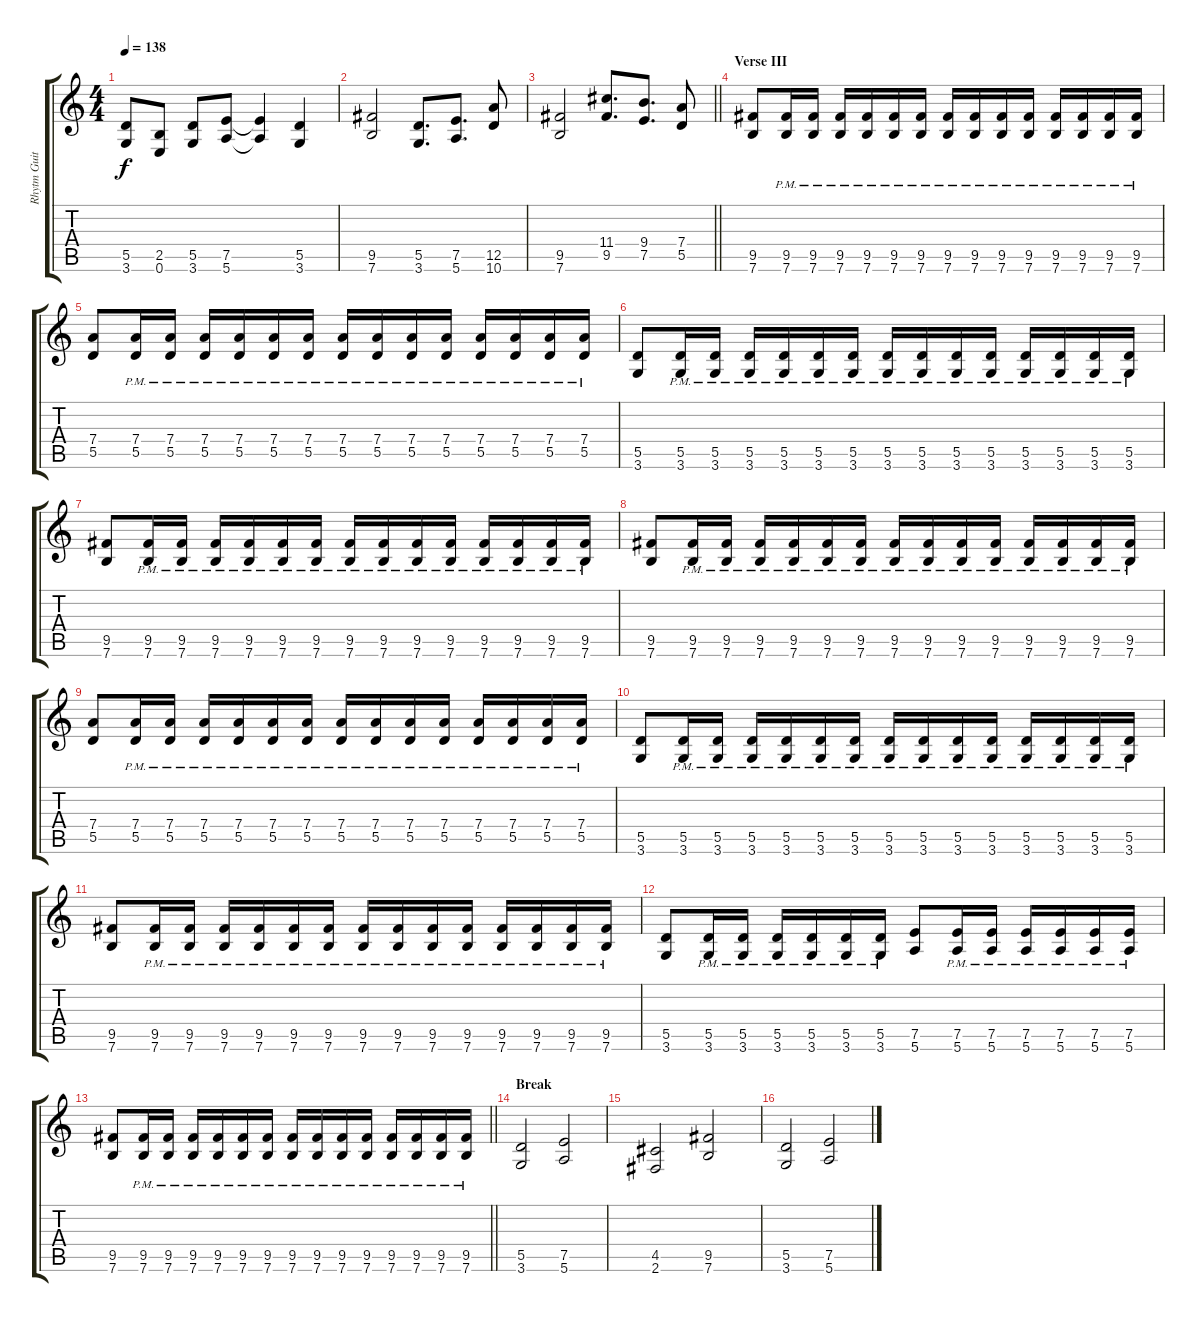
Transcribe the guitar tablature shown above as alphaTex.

\track ("Rhytm Guitar" "Rhytm Guit") {instrument distortionguitar}
\staff {score tabs}
\tuning (E4 B3 G3 D3 A2 E2) {hide}
\ts (4 4)
\tempo 138
\clef g2
\ks c
(5.5 3.6).8{dy f} (2.5 0.6).8 (5.5 3.6).8 (7.5 5.6).8 (7.5{t} 5.6{t}).4 (5.5 3.6).4 |
(9.5 7.6).2 (5.5 3.6).8{d} (7.5 5.6).8{d} (12.5 10.6).8 |
\barLineRight lightlight
(9.5 7.6).2 (11.4 9.5).8{d} (9.4 7.5).8{d} (7.4 5.5).8 |
\section ("" "Verse III")
(9.5 7.6).8 (9.5{pm} 7.6{pm}).16 (9.5{pm} 7.6{pm}).16 (9.5{pm} 7.6{pm}).16 (9.5{pm} 7.6{pm}).16 (9.5{pm} 7.6{pm}).16 (9.5{pm} 7.6{pm}).16 (9.5{pm} 7.6{pm}).16 (9.5{pm} 7.6{pm}).16 (9.5{pm} 7.6{pm}).16 (9.5{pm} 7.6{pm}).16 (9.5{pm} 7.6{pm}).16 (9.5{pm} 7.6{pm}).16 (9.5{pm} 7.6{pm}).16 (9.5{pm} 7.6{pm}).16 |
(7.4 5.5).8 (7.4{pm} 5.5{pm}).16 (7.4{pm} 5.5{pm}).16 (7.4{pm} 5.5{pm}).16 (7.4{pm} 5.5{pm}).16 (7.4{pm} 5.5{pm}).16 (7.4{pm} 5.5{pm}).16 (7.4{pm} 5.5{pm}).16 (7.4{pm} 5.5{pm}).16 (7.4{pm} 5.5{pm}).16 (7.4{pm} 5.5{pm}).16 (7.4{pm} 5.5{pm}).16 (7.4{pm} 5.5{pm}).16 (7.4{pm} 5.5{pm}).16 (7.4{pm} 5.5{pm}).16 |
(5.5 3.6).8 (5.5{pm} 3.6{pm}).16 (5.5{pm} 3.6{pm}).16 (5.5{pm} 3.6{pm}).16 (5.5{pm} 3.6{pm}).16 (5.5{pm} 3.6{pm}).16 (5.5{pm} 3.6{pm}).16 (5.5{pm} 3.6{pm}).16 (5.5{pm} 3.6{pm}).16 (5.5{pm} 3.6{pm}).16 (5.5{pm} 3.6{pm}).16 (5.5{pm} 3.6{pm}).16 (5.5{pm} 3.6{pm}).16 (5.5{pm} 3.6{pm}).16 (5.5{pm} 3.6{pm}).16 |
(9.5 7.6).8 (9.5{pm} 7.6{pm}).16 (9.5{pm} 7.6{pm}).16 (9.5{pm} 7.6{pm}).16 (9.5{pm} 7.6{pm}).16 (9.5{pm} 7.6{pm}).16 (9.5{pm} 7.6{pm}).16 (9.5{pm} 7.6{pm}).16 (9.5{pm} 7.6{pm}).16 (9.5{pm} 7.6{pm}).16 (9.5{pm} 7.6{pm}).16 (9.5{pm} 7.6{pm}).16 (9.5{pm} 7.6{pm}).16 (9.5{pm} 7.6{pm}).16 (9.5{pm} 7.6{pm}).16 |
(9.5 7.6).8 (9.5{pm} 7.6{pm}).16 (9.5{pm} 7.6{pm}).16 (9.5{pm} 7.6{pm}).16 (9.5{pm} 7.6{pm}).16 (9.5{pm} 7.6{pm}).16 (9.5{pm} 7.6{pm}).16 (9.5{pm} 7.6{pm}).16 (9.5{pm} 7.6{pm}).16 (9.5{pm} 7.6{pm}).16 (9.5{pm} 7.6{pm}).16 (9.5{pm} 7.6{pm}).16 (9.5{pm} 7.6{pm}).16 (9.5{pm} 7.6{pm}).16 (9.5{pm} 7.6{pm}).16 |
(7.4 5.5).8 (7.4{pm} 5.5{pm}).16 (7.4{pm} 5.5{pm}).16 (7.4{pm} 5.5{pm}).16 (7.4{pm} 5.5{pm}).16 (7.4{pm} 5.5{pm}).16 (7.4{pm} 5.5{pm}).16 (7.4{pm} 5.5{pm}).16 (7.4{pm} 5.5{pm}).16 (7.4{pm} 5.5{pm}).16 (7.4{pm} 5.5{pm}).16 (7.4{pm} 5.5{pm}).16 (7.4{pm} 5.5{pm}).16 (7.4{pm} 5.5{pm}).16 (7.4{pm} 5.5{pm}).16 |
(5.5 3.6).8 (5.5{pm} 3.6{pm}).16 (5.5{pm} 3.6{pm}).16 (5.5{pm} 3.6{pm}).16 (5.5{pm} 3.6{pm}).16 (5.5{pm} 3.6{pm}).16 (5.5{pm} 3.6{pm}).16 (5.5{pm} 3.6{pm}).16 (5.5{pm} 3.6{pm}).16 (5.5{pm} 3.6{pm}).16 (5.5{pm} 3.6{pm}).16 (5.5{pm} 3.6{pm}).16 (5.5{pm} 3.6{pm}).16 (5.5{pm} 3.6{pm}).16 (5.5{pm} 3.6{pm}).16 |
(9.5 7.6).8 (9.5{pm} 7.6{pm}).16 (9.5{pm} 7.6{pm}).16 (9.5{pm} 7.6{pm}).16 (9.5{pm} 7.6{pm}).16 (9.5{pm} 7.6{pm}).16 (9.5{pm} 7.6{pm}).16 (9.5{pm} 7.6{pm}).16 (9.5{pm} 7.6{pm}).16 (9.5{pm} 7.6{pm}).16 (9.5{pm} 7.6{pm}).16 (9.5{pm} 7.6{pm}).16 (9.5{pm} 7.6{pm}).16 (9.5{pm} 7.6{pm}).16 (9.5{pm} 7.6{pm}).16 |
(5.5 3.6).8 (5.5{pm} 3.6{pm}).16 (5.5{pm} 3.6{pm}).16 (5.5{pm} 3.6{pm}).16 (5.5{pm} 3.6{pm}).16 (5.5{pm} 3.6{pm}).16 (5.5{pm} 3.6{pm}).16 (7.5 5.6).8 (7.5{pm} 5.6{pm}).16 (7.5{pm} 5.6{pm}).16 (7.5{pm} 5.6{pm}).16 (7.5{pm} 5.6{pm}).16 (7.5{pm} 5.6{pm}).16 (7.5{pm} 5.6{pm}).16 |
\barLineRight lightlight
(9.5 7.6).8 (9.5{pm} 7.6{pm}).16 (9.5{pm} 7.6{pm}).16 (9.5{pm} 7.6{pm}).16 (9.5{pm} 7.6{pm}).16 (9.5{pm} 7.6{pm}).16 (9.5{pm} 7.6{pm}).16 (9.5{pm} 7.6{pm}).16 (9.5{pm} 7.6{pm}).16 (9.5{pm} 7.6{pm}).16 (9.5{pm} 7.6{pm}).16 (9.5{pm} 7.6{pm}).16 (9.5{pm} 7.6{pm}).16 (9.5{pm} 7.6{pm}).16 (9.5{pm} 7.6{pm}).16 |
\section ("" "Break")
(5.5 3.6).2 (7.5 5.6).2 |
(4.5 2.6).2 (9.5 7.6).2 |
(5.5 3.6).2 (7.5 5.6).2
